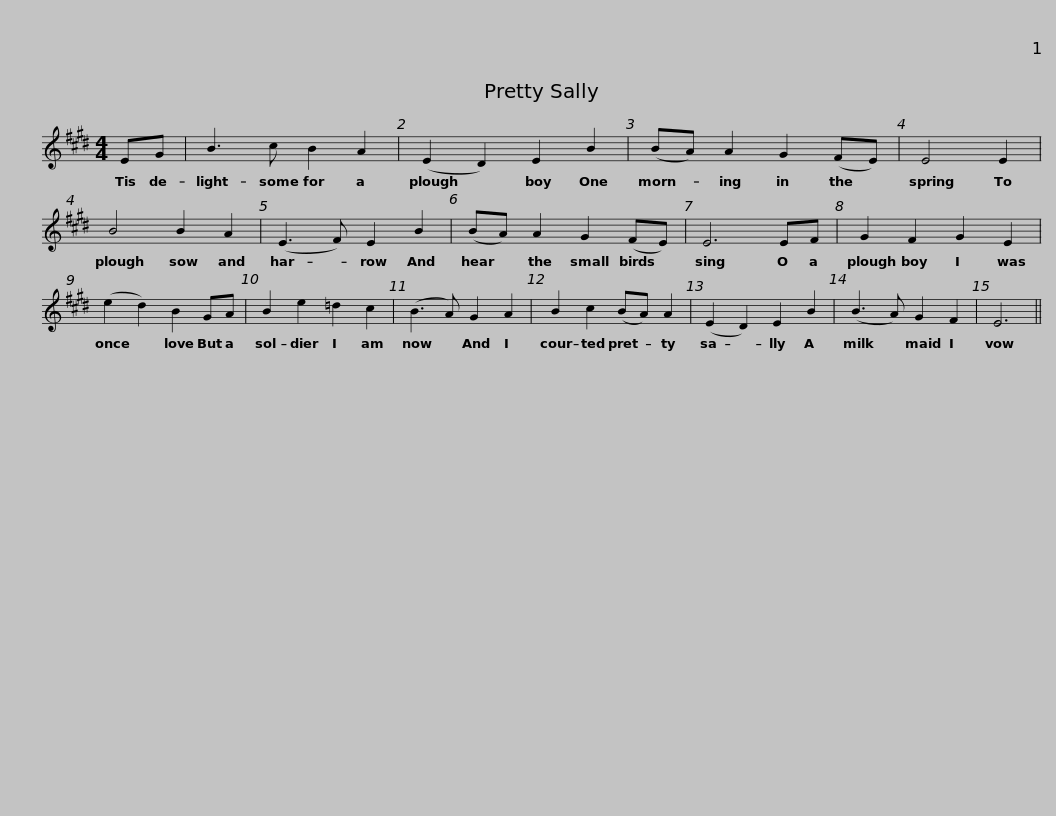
X:1
L:1/8
M:4/4
I:linebreak $
K:E
V:1 treble
V:1
 EG | B3 c B2 A2 | (E2 D2) E2 B2 | (BA) A2 G2 (FE) | E4 E2 | %5
 B4 B2 A2 |$ (E3 F) E2 B2 | (BA) A2 G2 (FE) | E6 EF | G2 F2 G2 E2 | %10
 (e2 d2) B2 GA | B2 e2 =d2 c2 |$ (B3 A) G2 A2 | B2 c2 (BA) A2 | (E2 D2) E2 B2 | %15
 (B3 A) G2 F2 | E6 || %17
